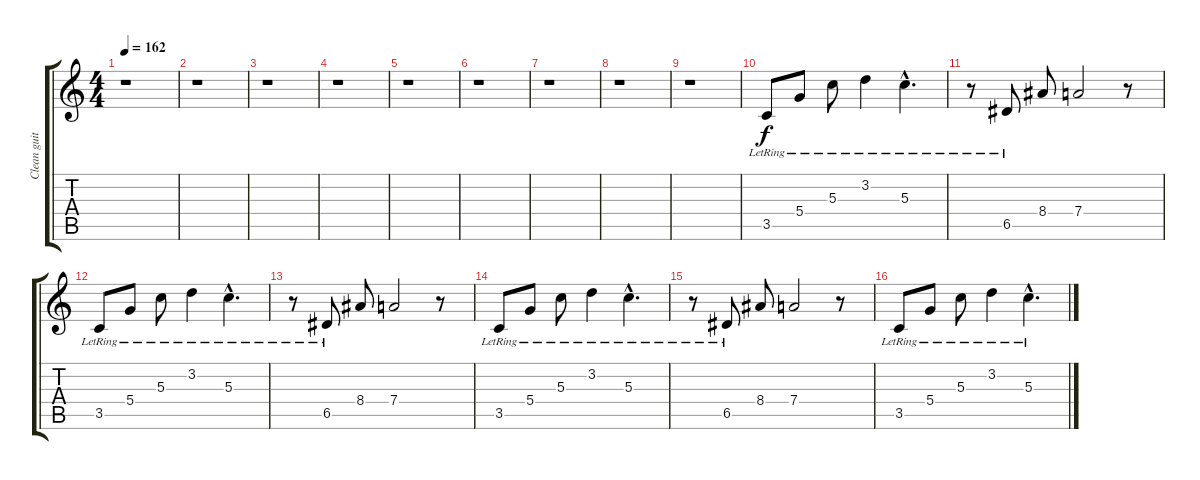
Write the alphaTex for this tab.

\track ("Clean guitar" "Clean guit") {instrument electricguitarclean}
\staff {score tabs}
\tuning (E4 B3 G3 D3 A2 D2) {hide}
\ts (4 4)
\tempo 162
\clef g2
\ks c
r.1{dy f} |
r.1 |
r.1 |
r.1 |
r.1 |
r.1 |
r.1 |
r.1 |
r.1 |
3.5{lr}.8 5.4{lr}.8 5.3{lr}.8 3.2{lr}.4 5.3{hac lr}.4{d} |
r.8 6.5{lr}.8 8.4.8 7.4.2 r.8 |
3.5{lr}.8 5.4{lr}.8 5.3{lr}.8 3.2{lr}.4 5.3{hac lr}.4{d} |
r.8 6.5{lr}.8 8.4.8 7.4.2 r.8 |
3.5{lr}.8 5.4{lr}.8 5.3{lr}.8 3.2{lr}.4 5.3{hac lr}.4{d} |
r.8 6.5{lr}.8 8.4.8 7.4.2 r.8 |
3.5{lr}.8 5.4{lr}.8 5.3{lr}.8 3.2{lr}.4 5.3{hac lr}.4{d}
